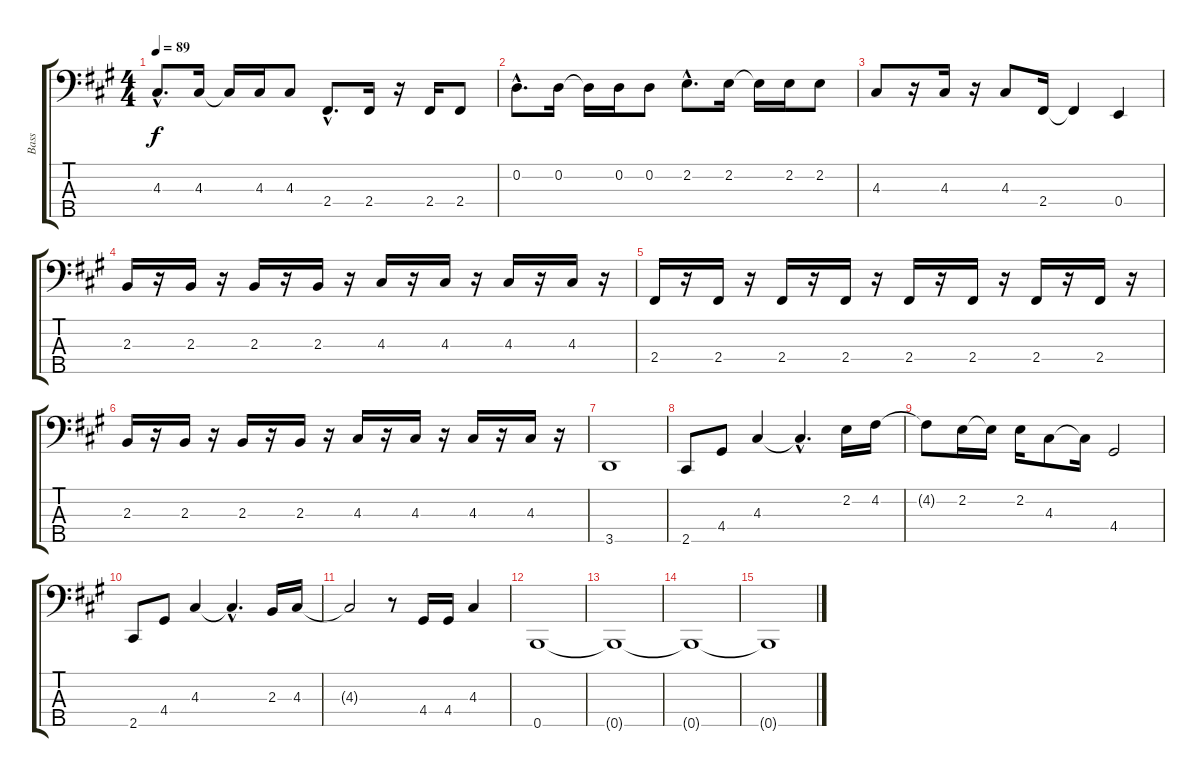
\track ("Bass" "Bass") {instrument electricbassfinger}
\staff {score tabs}
\tuning (G2 D2 A1 E1 B0) {hide}
\ts (4 4)
\tempo 89
\clef f4
\ks f#minor
4.3{hac}.8{d dy f} 4.3.16 4.3{t}.16 4.3.16 4.3.8 2.4{hac}.8{d} 2.4.16 r.16 2.4.16 2.4.8 |
0.2{hac}.8{d} 0.2.16 0.2{t}.16 0.2.16 0.2.8 2.2{hac}.8{d} 2.2.16 2.2{t}.16 2.2.16 2.2.8 |
4.3.8 r.16 4.3.16 r.16 4.3.8 2.4.16 2.4{t}.4 0.4.4 |
2.3.16 r.16 2.3.16 r.16 2.3.16 r.16 2.3.16 r.16 4.3.16 r.16 4.3.16 r.16 4.3.16 r.16 4.3.16 r.16 |
2.4.16 r.16 2.4.16 r.16 2.4.16 r.16 2.4.16 r.16 2.4.16 r.16 2.4.16 r.16 2.4.16 r.16 2.4.16 r.16 |
2.3.16 r.16 2.3.16 r.16 2.3.16 r.16 2.3.16 r.16 4.3.16 r.16 4.3.16 r.16 4.3.16 r.16 4.3.16 r.16 |
3.5.1 |
2.5.8 4.4.8 4.3.4 4.3{hac t}.4{d} 2.2.16 4.2.16 |
4.2{t}.8 2.2.16 2.2{t}.16 2.2.16 4.3.8 4.3{t}.16 4.4.2 |
2.5.8 4.4.8 4.3.4 4.3{hac t}.4{d} 2.3.16 4.3.16 |
4.3{t}.2 r.8 4.4.16 4.4.16 4.3.4 |
0.5.1 |
0.5{t}.1 |
0.5{t}.1 |
0.5{t}.1
